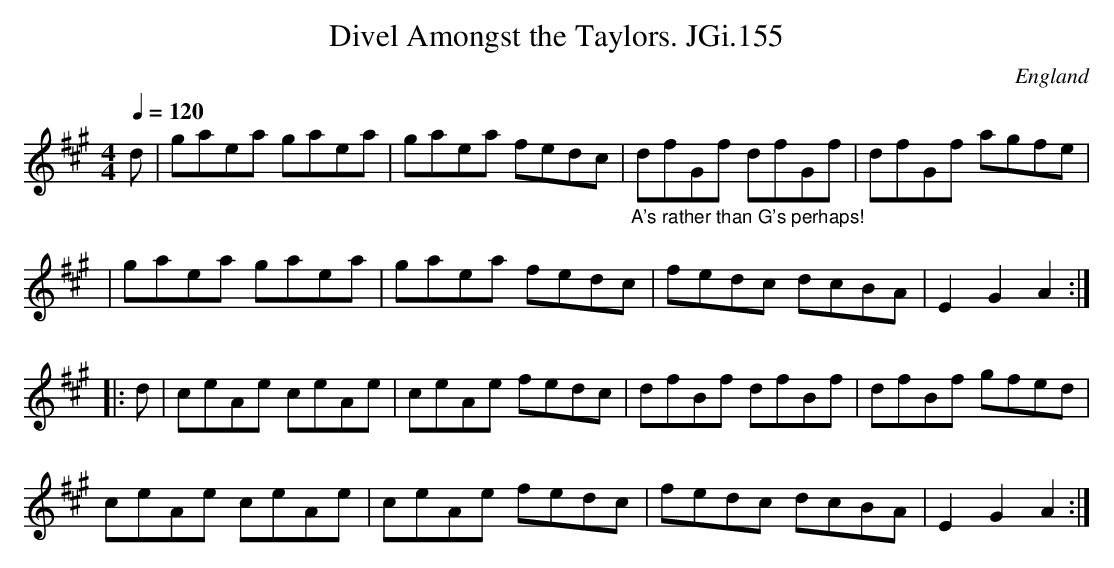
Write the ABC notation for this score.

X:1
T:Divel Amongst the Taylors. JGi.155
M:4/4
L:1/8
Q:1/4=120
O:England
K:A major
d|gaea gaea|gaea fedc|"_A's rather than G's perhaps!"\
dfGf dfGf|dfGf agfe|
|gaea gaea|gaea fedc|fedc dcBA|E2G2A2:|
|:d|ceAe ceAe|ceAe fedc|dfBf dfBf|dfBf gfed|
ceAe ceAe|ceAe fedc|fedc dcBA|E2G2A2:|
